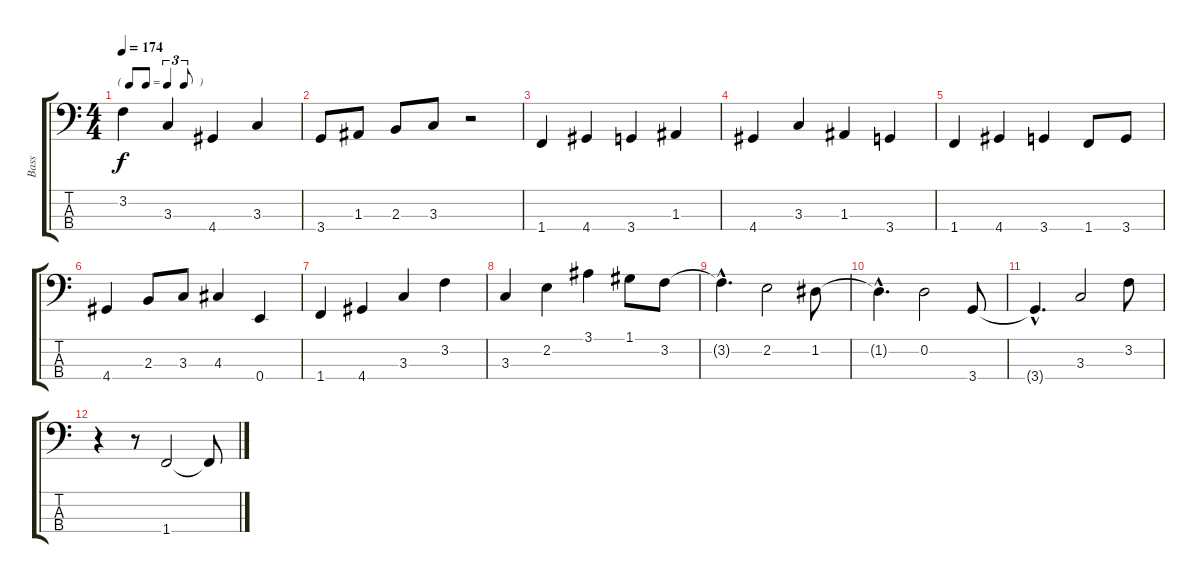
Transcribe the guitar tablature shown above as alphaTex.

\track ("Bass" "Bass") {instrument electricbassfinger}
\staff {score tabs}
\tuning (G2 D2 A1 E1) {hide}
\ts (4 4)
\tf triplet8th
\tempo 174
\clef f4
\ks c
3.2.4{dy f} 3.3.4 4.4.4 3.3.4 |
3.4.8 1.3.8 2.3.8 3.3.8 r.2 |
1.4.4 4.4.4 3.4.4 1.3.4 |
4.4.4 3.3.4 1.3.4 3.4.4 |
1.4.4 4.4.4 3.4.4 1.4.8 3.4.8 |
4.4.4 2.3.8 3.3.8 4.3.4 0.4.4 |
1.4.4 4.4.4 3.3.4 3.2.4 |
3.3.4 2.2.4 3.1.4 1.1.8 3.2.8 |
3.2{hac t}.4{d} 2.2.2 1.2.8 |
1.2{hac t}.4{d} 0.2.2 3.4.8 |
3.4{hac t}.4{d} 3.3.2 3.2.8 |
r.4 r.8 1.4.2 1.4{t}.8
